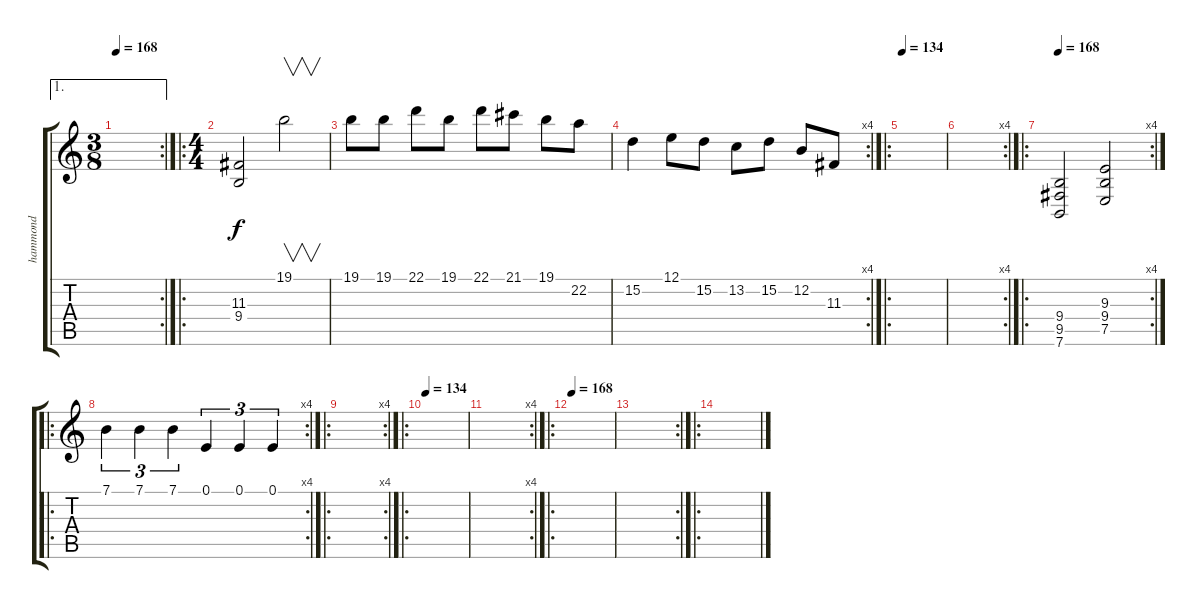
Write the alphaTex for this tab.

\track ("hammond" "hammond") {instrument percussiveorgan}
\staff {score tabs}
\tuning (E4 B3 G3 D3 A2 E2) {hide}
\ae 1
\rc 2
\ts (3 8)
\tempo 168
\clef g2
\ks c
|
\ro
\ts (4 4)
(11.3 9.4).2 19.1.2{v} |
19.1.8 19.1.8 22.1.8 19.1.8 22.1.8 21.1.8 19.1.8 22.2.8 |
\rc 4
15.2.4 12.1.8 15.2.8 13.2.8 15.2.8 12.2.8 11.3.8 |
\ro
\tempo 134
|
\rc 4
|
\ro
\rc 4
\tempo 168
(9.4 9.5 7.6).2 (9.3 9.4 7.5).2 |
\ro
\rc 4
7.1.4{tu (3 2)} 7.1.4{tu (3 2)} 7.1.4{tu (3 2)} 0.1.4{tu (3 2)} 0.1.4{tu (3 2)} 0.1.4{tu (3 2)} |
\ro
\rc 4
|
\ro
\tempo 134
|
\rc 4
|
\ro
\tempo 168
|
\rc 2
|
\ro
